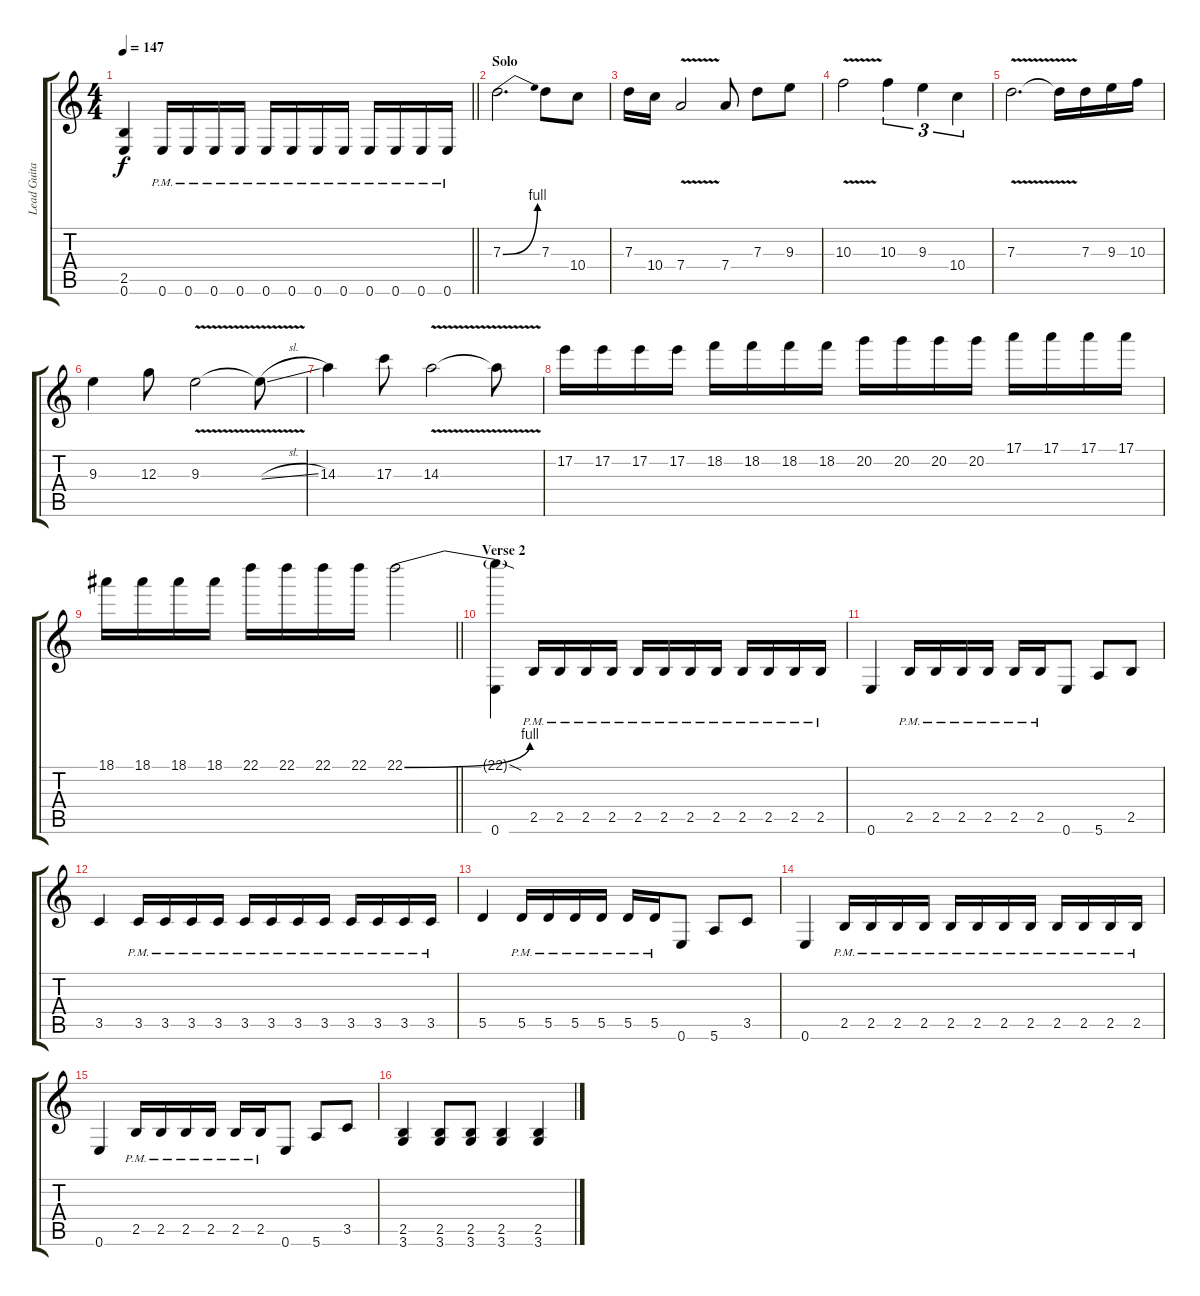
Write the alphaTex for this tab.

\track ("Lead Guitar" "Lead Guita") {instrument distortionguitar}
\staff {score tabs}
\tuning (E4 B3 G3 D3 A2 E2) {hide}
\ts (4 4)
\tempo 147
\clef g2
\barLineRight lightlight
\ks c
(2.5 0.6).4{dy f} 0.6{pm}.16 0.6{pm}.16 0.6{pm}.16 0.6{pm}.16 0.6{pm}.16 0.6{pm}.16 0.6{pm}.16 0.6{pm}.16 0.6{pm}.16 0.6{pm}.16 0.6{pm}.16 0.6{pm}.16 |
\section ("" "Solo")
7.3{be (bend 0 0 60 4)}.2{d balance 8} 7.3.8 10.4.8 |
7.3.16 10.4.16 7.4{v}.2 7.4.8 7.3.8 9.3.8 |
10.3{v}.2 10.3.4{tu (3 2)} 9.3.4{tu (3 2)} 10.4.4{tu (3 2)} |
7.3{v}.2{d} 7.3{t}.16 7.3.16 9.3.16 10.3.16 |
9.3.4 12.3.8 9.3{v}.2 9.3{sl t}.8 |
14.3.4 17.3.8 14.3{v}.2 14.3{t}.8 |
17.2.16 17.2.16 17.2.16 17.2.16 18.2.16 18.2.16 18.2.16 18.2.16 20.2.16 20.2.16 20.2.16 20.2.16 17.1.16 17.1.16 17.1.16 17.1.16 |
\barLineRight lightlight
18.1.16 18.1.16 18.1.16 18.1.16 22.1.16 22.1.16 22.1.16 22.1.16 22.1{be (bend 0 0 60 4)}.2 |
\section ("" "Verse 2")
(22.1{sod t} 0.6).4{balance 13} 2.5{pm}.16 2.5{pm}.16 2.5{pm}.16 2.5{pm}.16 2.5{pm}.16 2.5{pm}.16 2.5{pm}.16 2.5{pm}.16 2.5{pm}.16 2.5{pm}.16 2.5{pm}.16 2.5{pm}.16 |
0.6.4 2.5{pm}.16 2.5{pm}.16 2.5{pm}.16 2.5{pm}.16 2.5{pm}.16 2.5{pm}.16 0.6.8 5.6.8 2.5.8 |
3.5.4 3.5{pm}.16 3.5{pm}.16 3.5{pm}.16 3.5{pm}.16 3.5{pm}.16 3.5{pm}.16 3.5{pm}.16 3.5{pm}.16 3.5{pm}.16 3.5{pm}.16 3.5{pm}.16 3.5{pm}.16 |
5.5.4 5.5{pm}.16 5.5{pm}.16 5.5{pm}.16 5.5{pm}.16 5.5{pm}.16 5.5{pm}.16 0.6.8 5.6.8 3.5.8 |
0.6.4 2.5{pm}.16 2.5{pm}.16 2.5{pm}.16 2.5{pm}.16 2.5{pm}.16 2.5{pm}.16 2.5{pm}.16 2.5{pm}.16 2.5{pm}.16 2.5{pm}.16 2.5{pm}.16 2.5{pm}.16 |
0.6.4 2.5{pm}.16 2.5{pm}.16 2.5{pm}.16 2.5{pm}.16 2.5{pm}.16 2.5{pm}.16 0.6.8 5.6.8 3.5.8 |
(2.5 3.6).4 (2.5 3.6).8 (2.5 3.6).8 (2.5 3.6).4 (2.5 3.6).4
